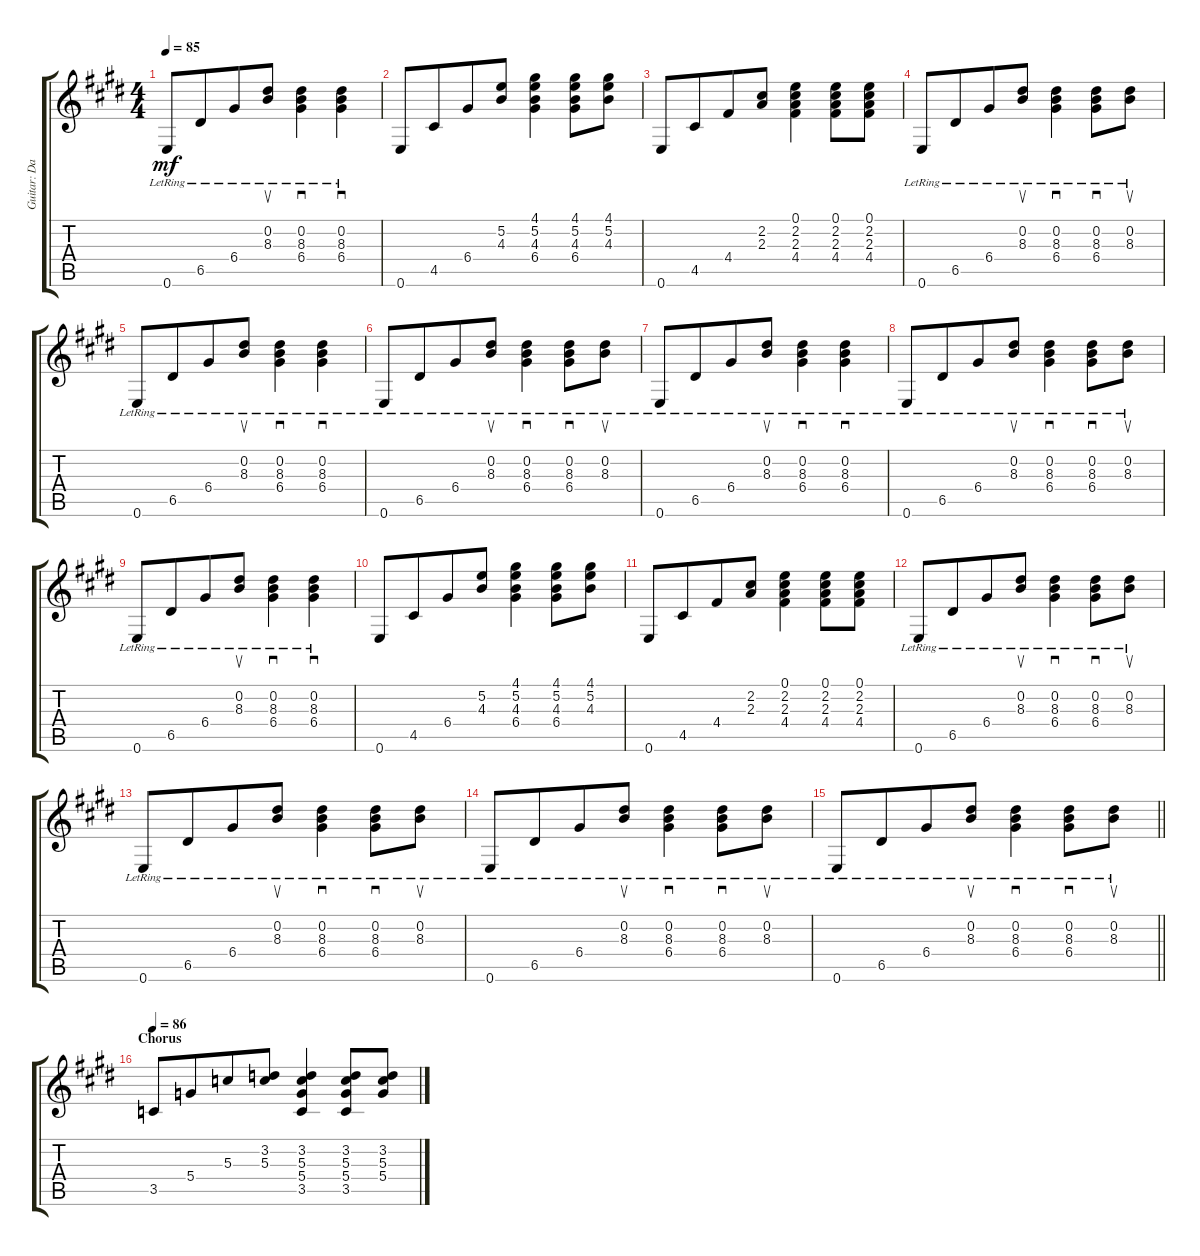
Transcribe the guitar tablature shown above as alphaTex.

\track ("Guitar: David" "Guitar: Da") {instrument electricguitarclean}
\staff {score tabs}
\tuning (E4 B3 G3 D3 A2 E2) {hide}
\ts (4 4)
\tempo 85
\clef g2
\ks e
0.6{lr}.8{dy mf} 6.5{lr}.8{beam merge} 6.4{lr}.8 (0.2{lr} 8.3{lr}).8{su} (0.2{lr} 8.3{lr} 6.4{lr}).4{sd} (0.2{lr} 8.3{lr} 6.4{lr}).4{sd} |
0.6.8 4.5.8{beam merge} 6.4.8 (5.2 4.3).8 (4.1 5.2 4.3 6.4).4 (4.1 5.2 4.3 6.4).8 (4.1 5.2 4.3).8 |
0.6.8 4.5.8{beam merge} 4.4.8 (2.2 2.3).8 (0.1 2.2 2.3 4.4).4 (0.1 2.2 2.3 4.4).8 (0.1 2.2 2.3 4.4).8 |
0.6{lr}.8 6.5{lr}.8{beam merge} 6.4{lr}.8 (0.2{lr} 8.3{lr}).8{su} (0.2{lr} 8.3{lr} 6.4{lr}).4{sd} (0.2{lr} 8.3{lr} 6.4{lr}).8{sd} (0.2{lr} 8.3{lr}).8{su} |
0.6{lr}.8 6.5{lr}.8{beam merge} 6.4{lr}.8 (0.2{lr} 8.3{lr}).8{su} (0.2{lr} 8.3{lr} 6.4{lr}).4{sd} (0.2{lr} 8.3{lr} 6.4{lr}).4{sd} |
0.6{lr}.8 6.5{lr}.8{beam merge} 6.4{lr}.8 (0.2{lr} 8.3{lr}).8{su} (0.2{lr} 8.3{lr} 6.4{lr}).4{sd} (0.2{lr} 8.3{lr} 6.4{lr}).8{sd} (0.2{lr} 8.3{lr}).8{su} |
0.6{lr}.8 6.5{lr}.8{beam merge} 6.4{lr}.8 (0.2{lr} 8.3{lr}).8{su} (0.2{lr} 8.3{lr} 6.4{lr}).4{sd} (0.2{lr} 8.3{lr} 6.4{lr}).4{sd} |
0.6{lr}.8 6.5{lr}.8{beam merge} 6.4{lr}.8 (0.2{lr} 8.3{lr}).8{su} (0.2{lr} 8.3{lr} 6.4{lr}).4{sd} (0.2{lr} 8.3{lr} 6.4{lr}).8{sd} (0.2{lr} 8.3{lr}).8{su} |
0.6{lr}.8 6.5{lr}.8{beam merge} 6.4{lr}.8 (0.2{lr} 8.3{lr}).8{su} (0.2{lr} 8.3{lr} 6.4{lr}).4{sd} (0.2{lr} 8.3{lr} 6.4{lr}).4{sd} |
0.6.8 4.5.8{beam merge} 6.4.8 (5.2 4.3).8 (4.1 5.2 4.3 6.4).4 (4.1 5.2 4.3 6.4).8 (4.1 5.2 4.3).8 |
0.6.8 4.5.8{beam merge} 4.4.8 (2.2 2.3).8 (0.1 2.2 2.3 4.4).4 (0.1 2.2 2.3 4.4).8 (0.1 2.2 2.3 4.4).8 |
0.6{lr}.8 6.5{lr}.8{beam merge} 6.4{lr}.8 (0.2{lr} 8.3{lr}).8{su} (0.2{lr} 8.3{lr} 6.4{lr}).4{sd} (0.2{lr} 8.3{lr} 6.4{lr}).8{sd} (0.2{lr} 8.3{lr}).8{su} |
0.6{lr}.8 6.5{lr}.8{beam merge} 6.4{lr}.8 (0.2{lr} 8.3{lr}).8{su} (0.2{lr} 8.3{lr} 6.4{lr}).4{sd} (0.2{lr} 8.3{lr} 6.4{lr}).8{sd} (0.2{lr} 8.3{lr}).8{su} |
0.6{lr}.8 6.5{lr}.8{beam merge} 6.4{lr}.8 (0.2{lr} 8.3{lr}).8{su} (0.2{lr} 8.3{lr} 6.4{lr}).4{sd} (0.2{lr} 8.3{lr} 6.4{lr}).8{sd} (0.2{lr} 8.3{lr}).8{su} |
\barLineRight lightlight
0.6{lr}.8 6.5{lr}.8{beam merge} 6.4{lr}.8 (0.2{lr} 8.3{lr}).8{su} (0.2{lr} 8.3{lr} 6.4{lr}).4{sd} (0.2{lr} 8.3{lr} 6.4{lr}).8{sd} (0.2{lr} 8.3{lr}).8{su} |
\section ("" "Chorus")
\tempo 86
3.5.8 5.4.8{beam merge} 5.3.8 (3.2 5.3).8 (3.2 5.3 5.4 3.5).4 (3.2 5.3 5.4 3.5).8 (3.2 5.3 5.4).8
